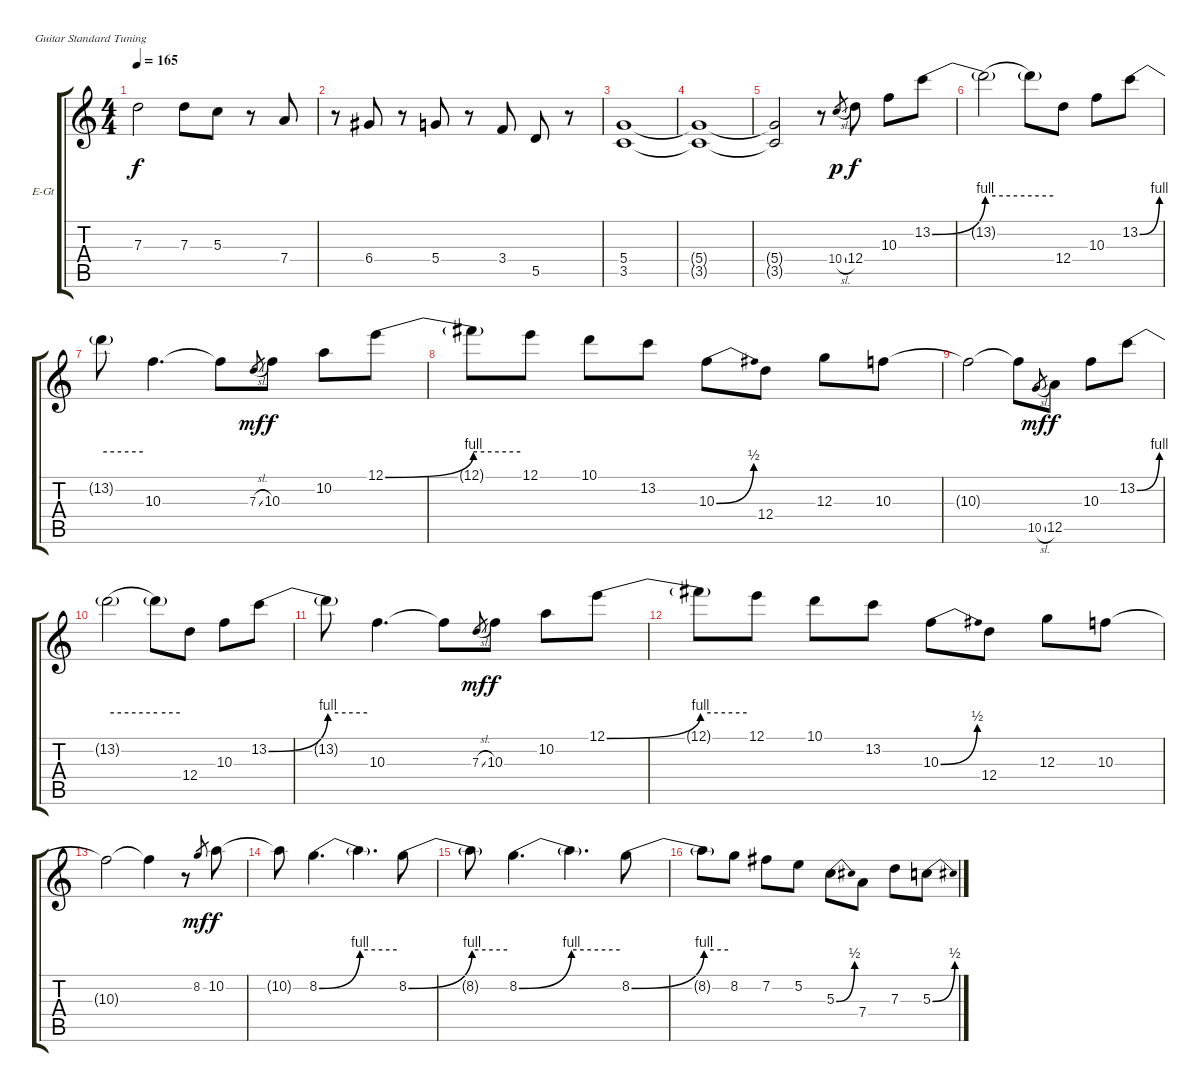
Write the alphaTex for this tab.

\bracketExtendMode groupsimilarinstruments
\firstSystemTrackNameOrientation horizontal
\otherSystemsTrackNameOrientation horizontal
\track ("Ritchie Blackmore" "E-Gt") {instrument overdrivenguitar}
\staff {score tabs}
\tuning (E4 B3 G3 D3 A2 E2)
\ts (4 4)
\tempo 165
\clef g2
\ks c
7.3{t}.2{dy f} 7.3.8 5.3.8 r.8 7.4.8 |
r.8 6.4.8 r.8 5.4.8 r.8 3.4.8 5.5.8 r.8 |
(5.4 3.5).1 |
(5.4{t} 3.5{t}).1 |
(5.4{t} 3.5{t}).2 r.8 10.4{sl}.8{gr dy p} 12.4.8{dy f} 10.3.8 13.2{be (bend 0 0 60 4)}.8 |
13.2{be (hold 0 4 60 4) t}.2 13.2{be (hold 0 4 60 4) t}.8 12.4.8 10.3.8 13.2{be (bend 0 0 60 4)}.8 |
13.2{be (hold 0 4 60 4) t}.8 10.3.4{d} 10.3{t}.8 7.3{sl}.8{gr dy mf} 10.3.8{dy f} 10.2.8 12.1{be (bend 0 0 60 4)}.8 |
12.1{be (hold 0 4 60 4) t}.8 12.1.8 10.1.8 13.2.8 10.3{be (bend 0 0 60 2)}.8 12.4.8 12.3.8 10.3.8 |
10.3{t}.2 10.3{t}.8 10.5{sl}.8{gr dy mf} 12.5.8{dy f} 10.3.8 13.2{be (bend 0 0 60 4)}.8 |
13.2{be (hold 0 4 60 4) t}.2 13.2{be (hold 0 4 60 4) t}.8 12.4.8 10.3.8 13.2{be (bend 0 0 60 4)}.8 |
13.2{be (hold 0 4 60 4) t}.8 10.3.4{d} 10.3{t}.8 7.3{sl}.8{gr dy mf} 10.3.8{dy f} 10.2.8 12.1{be (bend 0 0 60 4)}.8 |
12.1{be (hold 0 4 60 4) t}.8 12.1.8 10.1.8 13.2.8 10.3{be (bend 0 0 60 2)}.8 12.4.8 12.3.8 10.3.8 |
10.3{t}.2 10.3{t}.4 r.8 8.2.8{gr dy mf} 10.2.8{dy f} |
10.2{t}.8 8.2{be (bend 0 0 60 4)}.4{d} 8.2{be (hold 0 4 60 4) t}.4{d} 8.2{be (bend 0 0 60 4)}.8 |
8.2{be (hold 0 4 60 4) t}.8 8.2{be (bend 0 0 60 4)}.4{d} 8.2{be (hold 0 4 60 4) t}.4{d} 8.2{be (bend 0 0 60 4)}.8 |
8.2{be (hold 0 4 60 4) t}.8 8.2.8 7.2.8 5.2.8 5.3{be (bend 0 0 60 2)}.8 7.4.8 7.3.8 5.3{be (bend 0 0 60 2)}.8
